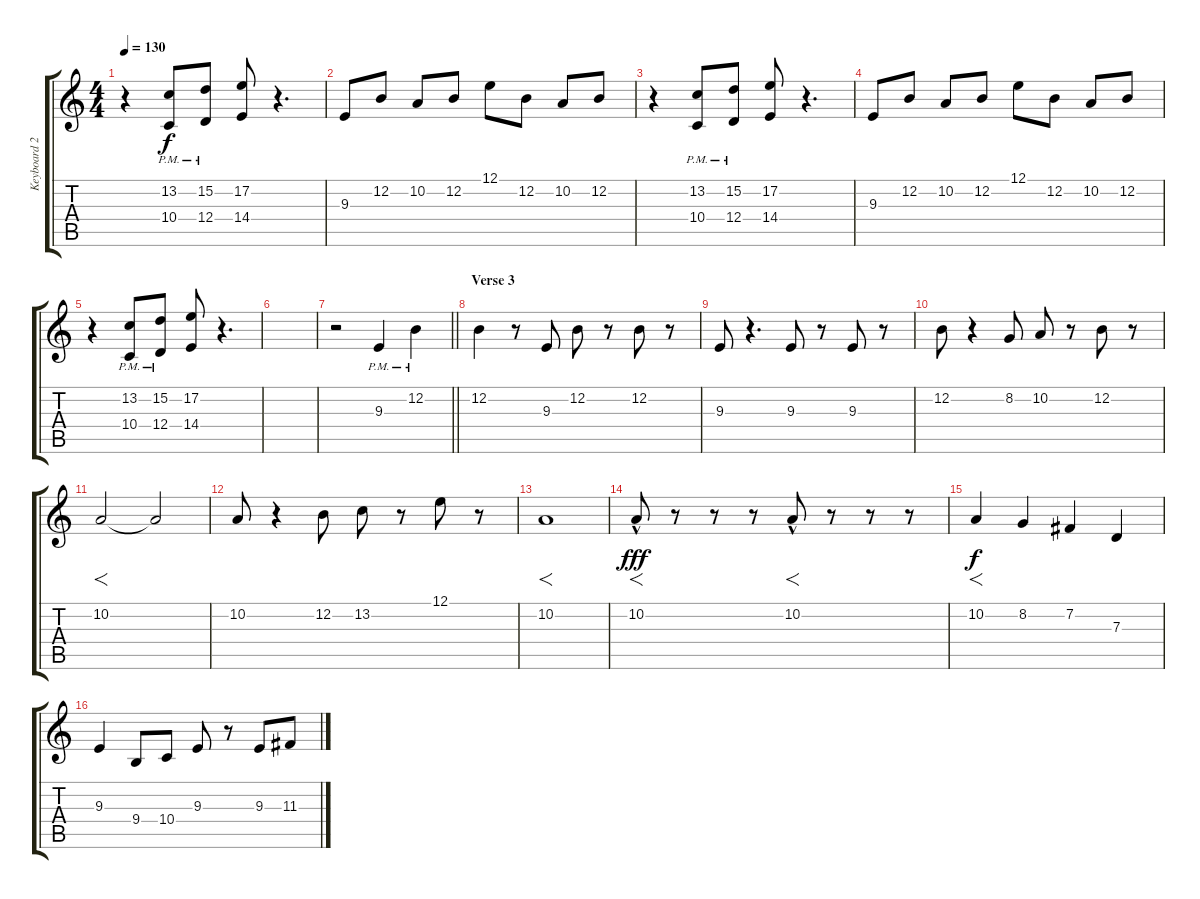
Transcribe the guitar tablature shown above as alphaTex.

\track ("Keyboard 2" "Keyboard 2") {instrument electricgrandpiano}
\staff {score tabs}
\tuning (E4 B3 G3 D3 A2 E2) {hide}
\ts (4 4)
\tempo 130
\clef g2
\ks c
r.4{dy f} (13.2{pm} 10.4{pm}).8{volume 16 balance 8 instrument tuba} (15.2{pm} 12.4{pm}).8 (17.2 14.4).8 r.4{d} |
9.3.8{volume 10 instrument accordion} 12.2.8 10.2.8 12.2.8 12.1.8 12.2.8 10.2.8 12.2.8 |
r.4 (13.2{pm} 10.4{pm}).8{volume 16 balance 8 instrument tuba} (15.2{pm} 12.4{pm}).8 (17.2 14.4).8 r.4{d} |
9.3.8{volume 10 instrument accordion} 12.2.8 10.2.8 12.2.8 12.1.8 12.2.8 10.2.8 12.2.8 |
r.4 (13.2{pm} 10.4{pm}).8{volume 16 balance 8 instrument tuba} (15.2{pm} 12.4{pm}).8 (17.2 14.4).8 r.4{d} |
|
\barLineRight lightlight
r.2 9.3{pm}.4{volume 11 instrument brasssection} 12.2{pm}.4 |
\section ("" "Verse 3")
12.2.4 r.8 9.3.8 12.2.8 r.8 12.2.8 r.8 |
9.3.8 r.4{d} 9.3.8 r.8 9.3.8 r.8 |
12.2.8 r.4 8.2.8 10.2.8 r.8 12.2.8 r.8 |
10.2.2{f} 10.2{t}.2 |
10.2.8 r.4 12.2.8 13.2.8 r.8 12.1.8 r.8 |
10.2.1{f} |
10.2{hac}.8{f dy fff} r.8 r.8 r.8 10.2{hac}.8{f} r.8 r.8 r.8 |
10.2.4{f dy f} 8.2.4 7.2.4 7.3.4 |
9.3.4 9.4.8 10.4.8 9.3.8 r.8 9.3.8 11.3.8
